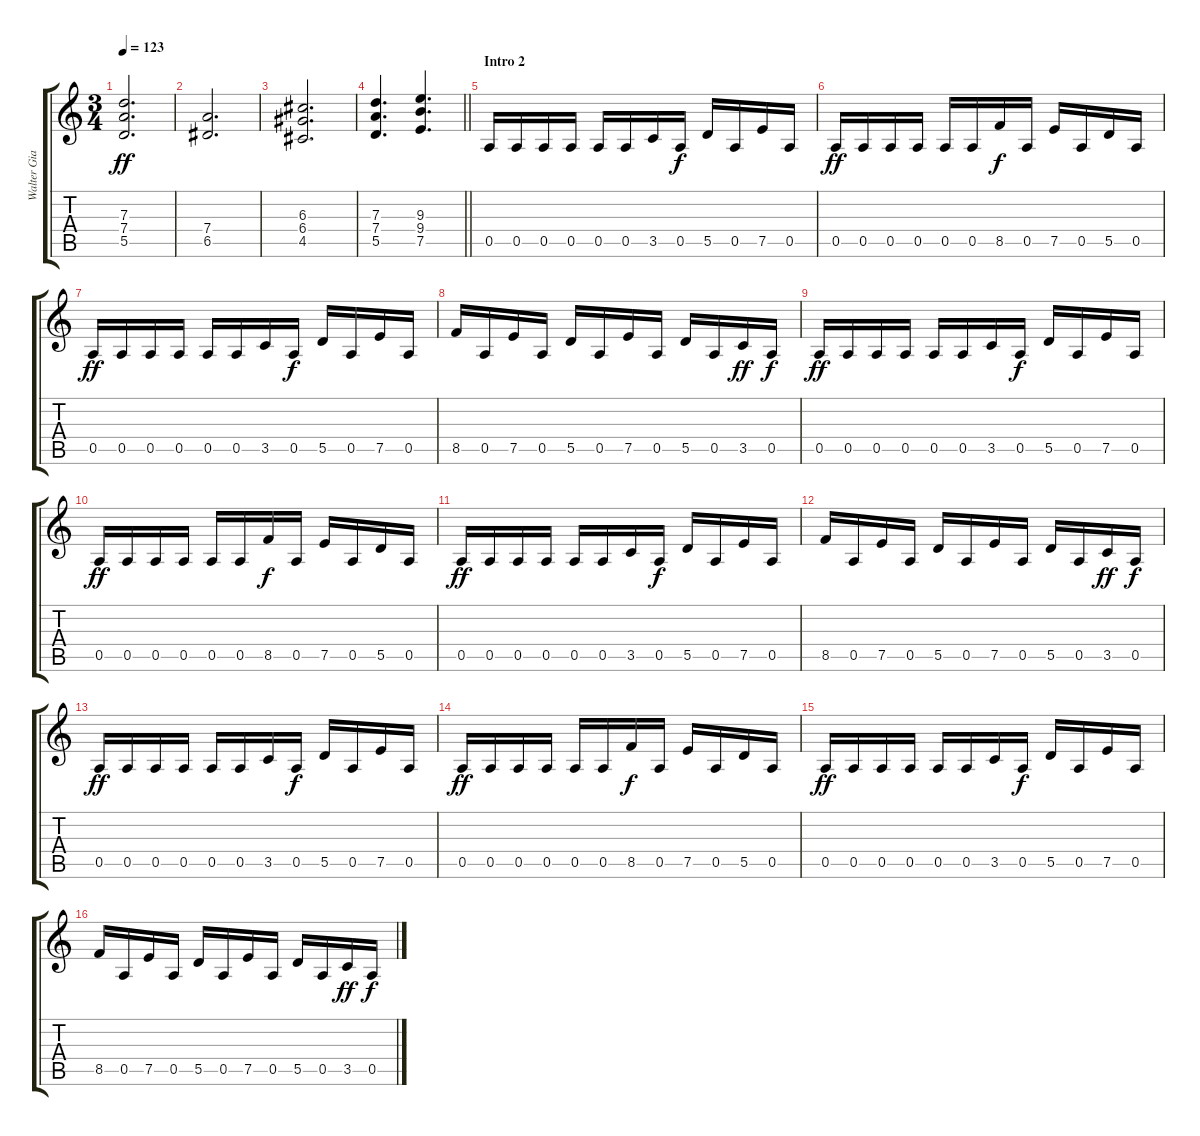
\track ("Walter Giardino" "Walter Gia") {instrument distortionguitar}
\staff {score tabs}
\tuning (E4 B3 G3 D3 A2 E2) {hide}
\ts (3 4)
\tempo 123
\clef g2
\ks c
(7.3 7.4 5.5).2{d dy ff} |
(7.4 6.5).2{d} |
(6.3 6.4 4.5).2{d} |
\barLineRight lightlight
(7.3 7.4 5.5).4{d} (9.3 9.4 7.5).4{d} |
\section ("" "Intro 2")
0.5.16 0.5.16 0.5.16 0.5.16 0.5.16 0.5.16 3.5.16 0.5.16{dy f} 5.5.16 0.5.16 7.5.16 0.5.16 |
0.5.16{dy ff} 0.5.16 0.5.16 0.5.16 0.5.16 0.5.16 8.5.16{dy f} 0.5.16 7.5.16 0.5.16 5.5.16 0.5.16 |
0.5.16{dy ff} 0.5.16 0.5.16 0.5.16 0.5.16 0.5.16 3.5.16 0.5.16{dy f} 5.5.16 0.5.16 7.5.16 0.5.16 |
8.5.16 0.5.16 7.5.16 0.5.16 5.5.16 0.5.16 7.5.16 0.5.16 5.5.16 0.5.16 3.5.16{dy ff} 0.5.16{dy f} |
0.5.16{dy ff} 0.5.16 0.5.16 0.5.16 0.5.16 0.5.16 3.5.16 0.5.16{dy f} 5.5.16 0.5.16 7.5.16 0.5.16 |
0.5.16{dy ff} 0.5.16 0.5.16 0.5.16 0.5.16 0.5.16 8.5.16{dy f} 0.5.16 7.5.16 0.5.16 5.5.16 0.5.16 |
0.5.16{dy ff} 0.5.16 0.5.16 0.5.16 0.5.16 0.5.16 3.5.16 0.5.16{dy f} 5.5.16 0.5.16 7.5.16 0.5.16 |
8.5.16 0.5.16 7.5.16 0.5.16 5.5.16 0.5.16 7.5.16 0.5.16 5.5.16 0.5.16 3.5.16{dy ff} 0.5.16{dy f} |
0.5.16{dy ff} 0.5.16 0.5.16 0.5.16 0.5.16 0.5.16 3.5.16 0.5.16{dy f} 5.5.16 0.5.16 7.5.16 0.5.16 |
0.5.16{dy ff} 0.5.16 0.5.16 0.5.16 0.5.16 0.5.16 8.5.16{dy f} 0.5.16 7.5.16 0.5.16 5.5.16 0.5.16 |
0.5.16{dy ff} 0.5.16 0.5.16 0.5.16 0.5.16 0.5.16 3.5.16 0.5.16{dy f} 5.5.16 0.5.16 7.5.16 0.5.16 |
8.5.16 0.5.16 7.5.16 0.5.16 5.5.16 0.5.16 7.5.16 0.5.16 5.5.16 0.5.16 3.5.16{dy ff} 0.5.16{dy f}
